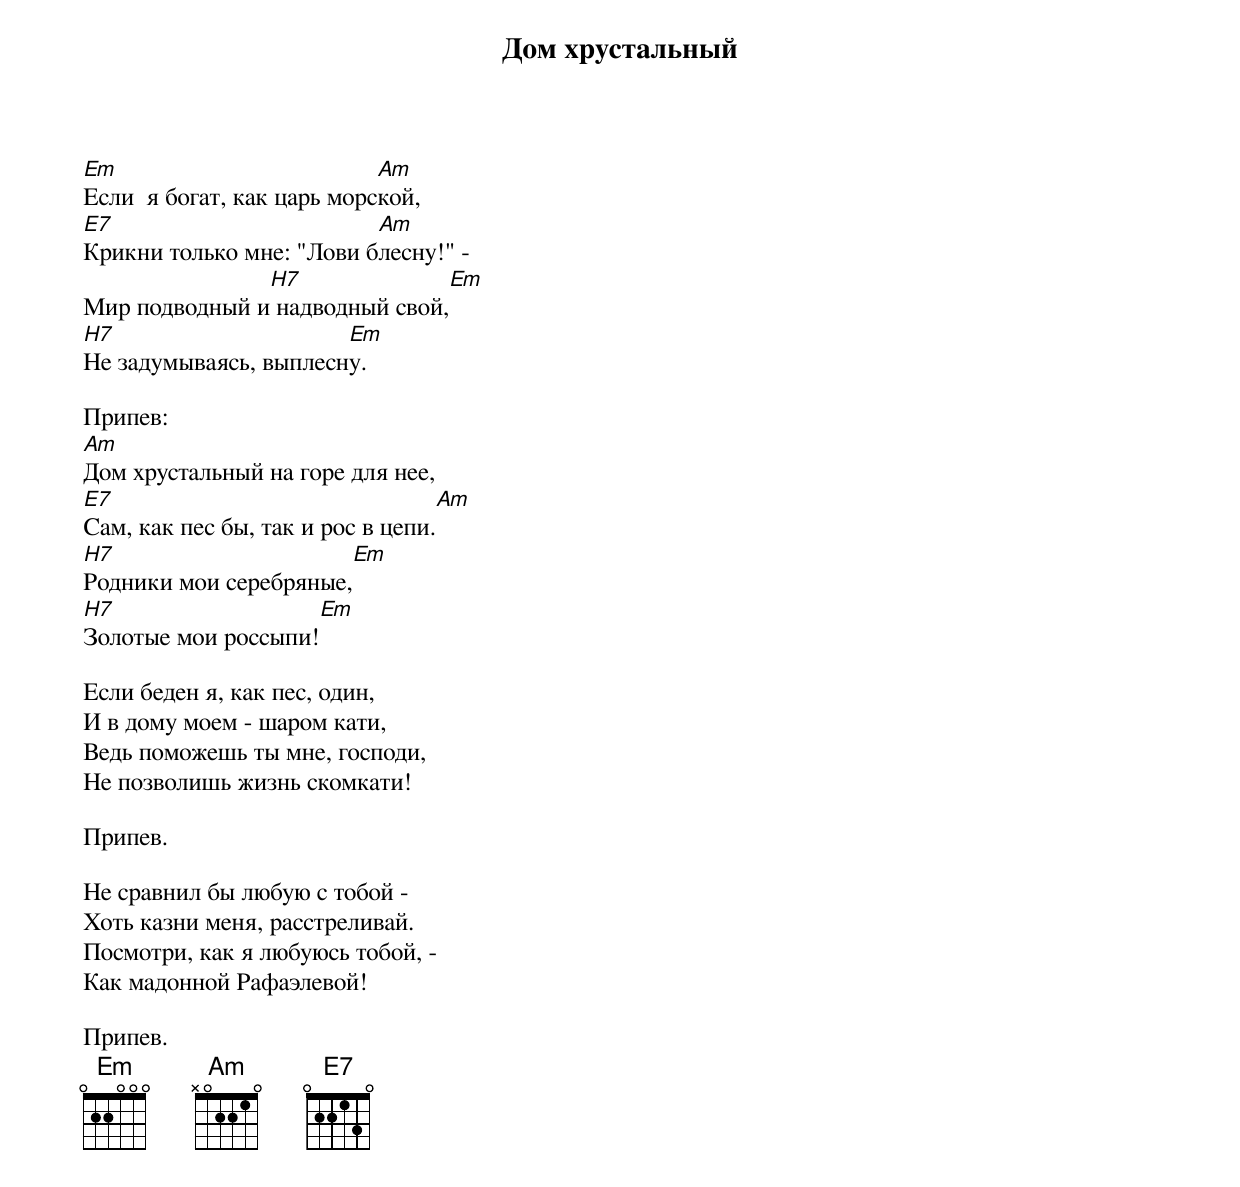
Дом хрустальный

Em                          Am
Если  я богат, как царь морской,
E7                        Am
Крикни только мне: "Лови блесну!" -
               H7                 Em
Мир подводный и надводный свой,
H7                     Em
Не задумываясь, выплесну.

Припев:
Am
Дом хрустальный на горе для нее,
E7                                Am
Cам, как пес бы, так и рос в цепи.
H7                         Em
Родники мои серебряные,
H7                    Em
Золотые мои россыпи!

Если беден я, как пес, один,
И в дому моем - шаром кати,
Ведь поможешь ты мне, господи,
Не позволишь жизнь скомкати!

Припев.

Не сравнил бы любую с тобой -
Хоть казни меня, расстреливай.
Посмотри, как я любуюсь тобой, -
Как мадонной Рафаэлевой!

Припев.
